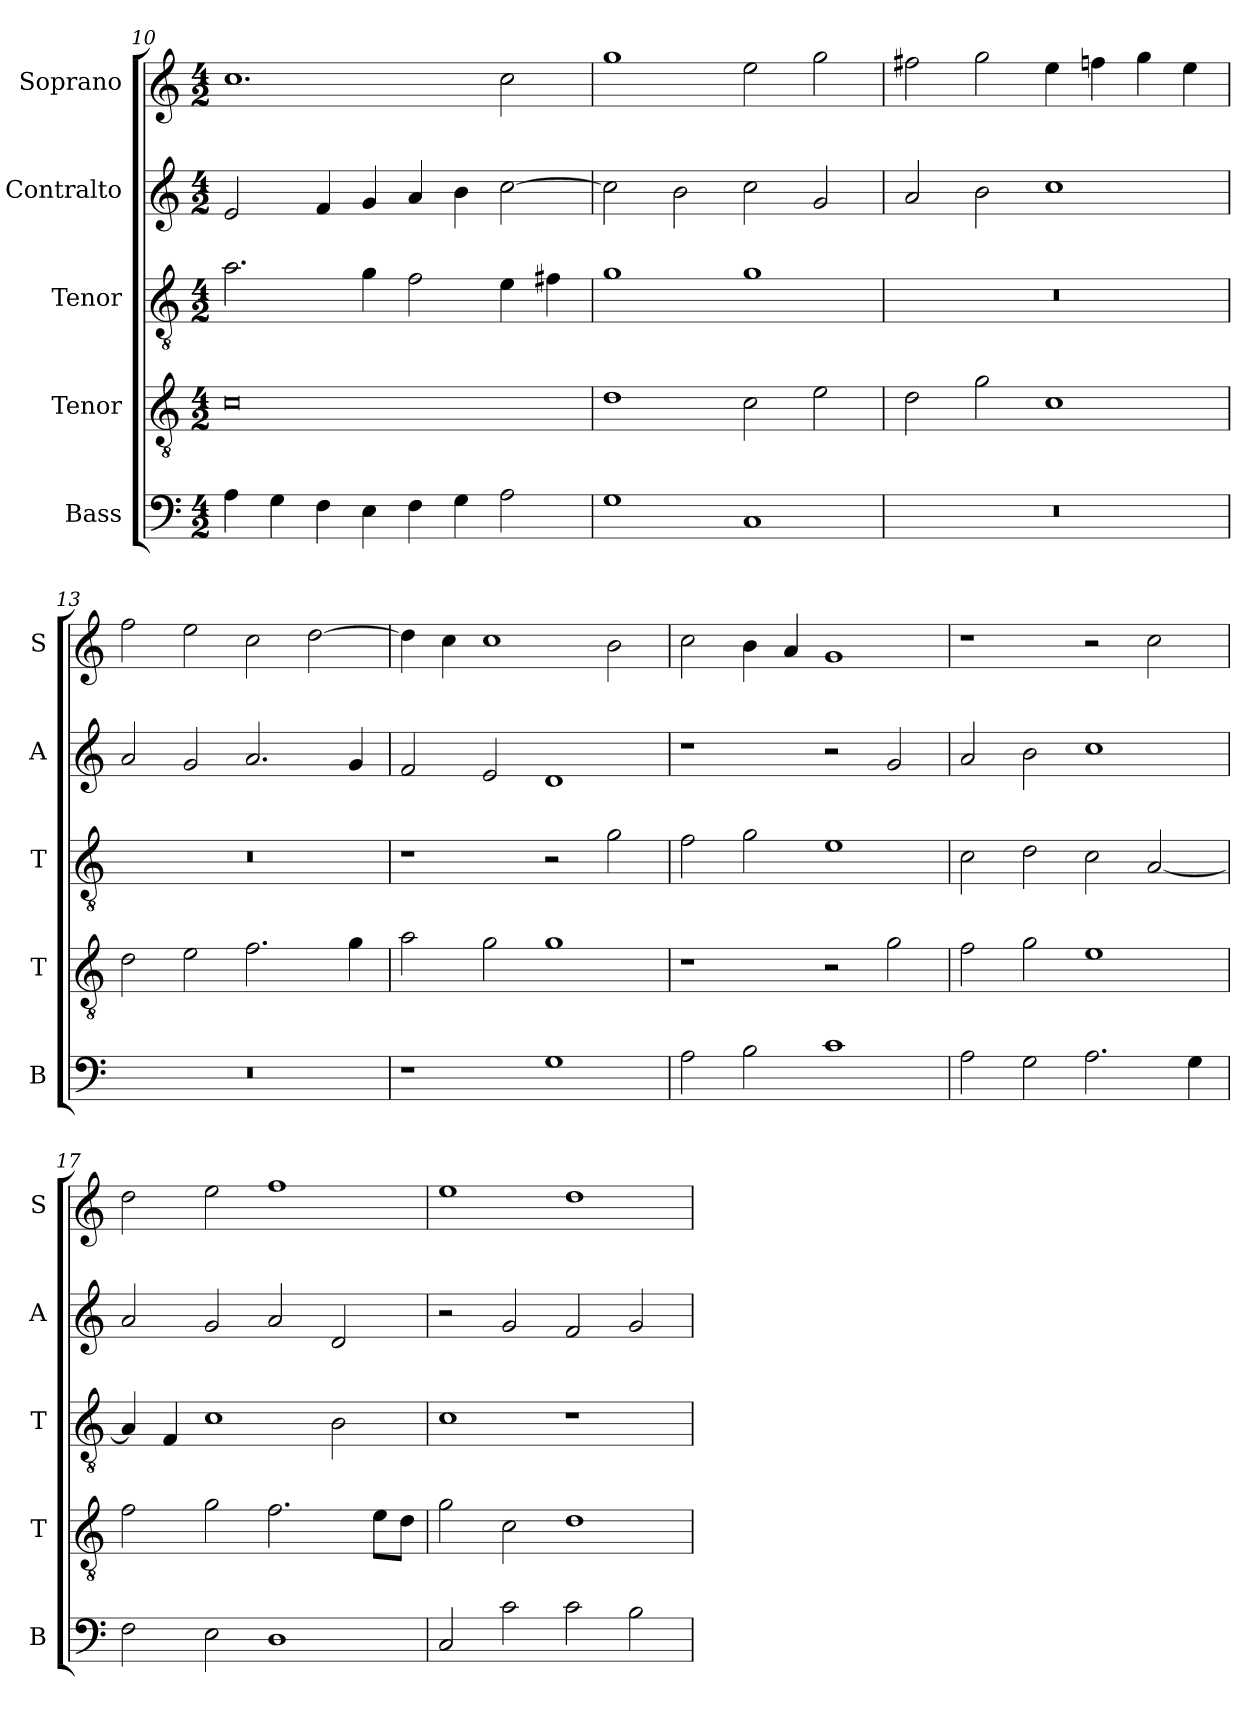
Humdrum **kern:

**kern	**kern	**kern	**kern	**kern
*part5	*part4	*part3	*part2	*part1
*staff5	*staff4	*staff3	*staff2	*staff1
*I"Bass	*I"Tenor	*I"Tenor	*I"Contralto	*I"Soprano
*I'B	*I'T	*I'T	*I'A	*I'S
*clefF4	*clefGv2	*clefGv2	*clefG2	*clefG2
*k[]	*k[]	*k[]	*k[]	*k[]
*C:ion	*C:ion	*C:ion	*C:ion	*C:ion
*M4/2	*M4/2	*M4/2	*M4/2	*M4/2
=10	=10	=10	=10	=10
4A	0c	2.a	2e	1.cc
4G	.	.	.	.
4F	.	.	4f	.
4E	.	4g	4g	.
4F	.	2f	4a	.
4G	.	.	4b	.
2A	.	4e	[2cc	2cc
.	.	4f#X	.	.
=11	=11	=11	=11	=11
1G	1d	1g	2cc]	1gg
.	.	.	2b	.
1C	2c	1g	2cc	2ee
.	2e	.	2g	2gg
=12	=12	=12	=12	=12
0r	2d	0r	2a	2ff#X
.	2g	.	2b	2gg
.	1c	.	1cc	4ee
.	.	.	.	4ffn
.	.	.	.	4gg
.	.	.	.	4ee
=13	=13	=13	=13	=13
0r	2d	0r	2a	2ff
.	2e	.	2g	2ee
.	2.f	.	2.a	2cc
.	.	.	.	[2dd
.	4g	.	4g	.
=14	=14	=14	=14	=14
1r	2a	1r	2f	4dd]
.	.	.	.	4cc
.	2g	.	2e	1cc
1G	1g	2r	1d	.
.	.	2g	.	2b
=15	=15	=15	=15	=15
2A	1r	2f	1r	2cc
2B	.	2g	.	4b
.	.	.	.	4a
1c	2r	1e	2r	1g
.	2g	.	2g	.
=16	=16	=16	=16	=16
2A	2f	2c	2a	1r
2G	2g	2d	2b	.
2.A	1e	2c	1cc	2r
.	.	[2A	.	2cc
4G	.	.	.	.
=17	=17	=17	=17	=17
2F	2f	4A]	2a	2dd
.	.	4F	.	.
2E	2g	1c	2g	2ee
1D	2.f	.	2a	1ff
.	.	2B	2d	.
.	8e\L	.	.	.
.	8d\J	.	.	.
=18	=18	=18	=18	=18
2C	2g	1c	2r	1ee
2c	2c	.	2g	.
2c	1d	1r	2f	1dd
2B	.	.	2g	.
=	=	=	=	=
*-	*-	*-	*-	*-
